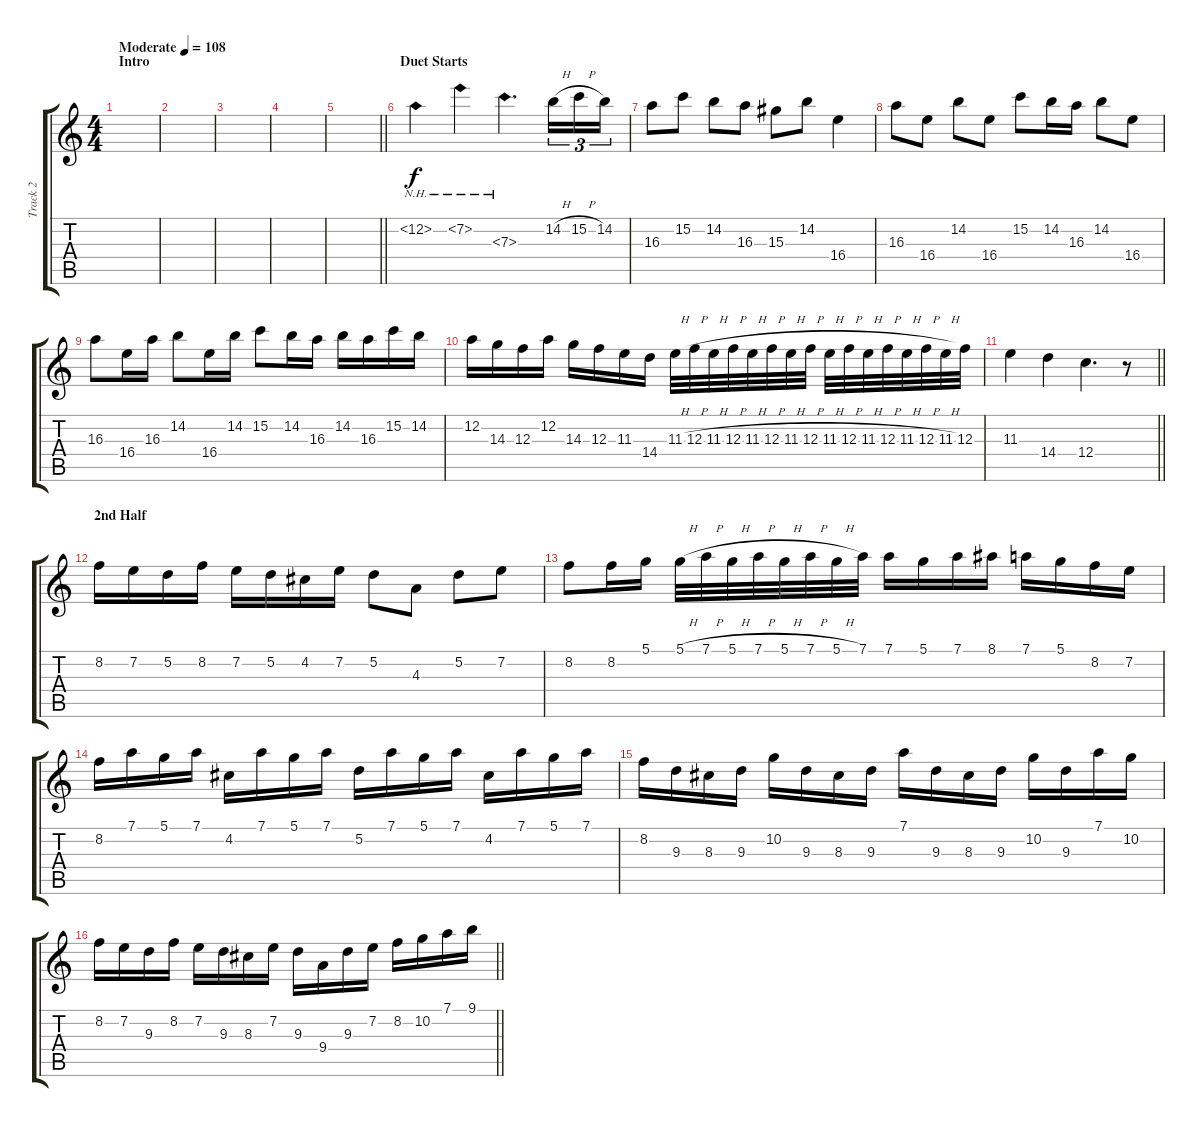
\track ("Track 2" "Track 2") {instrument acousticguitarsteel bank 255}
\staff {score tabs}
\tuning (D4 A3 F3 C3 G2 D2) {hide}
\ts (4 4)
\section ("" "Intro")
\tempo (108 "Moderate")
\clef g2
\ks c
|
|
|
|
\barLineRight lightlight
|
\section ("" "Duet Starts")
12.2{nh}.4 7.2{nh}.4 7.3{nh}.4{d} 14.2{h}.16{tu (3 2)} 15.2{h}.16{tu (3 2)} 14.2.16{tu (3 2)} |
16.3.8 15.2.8 14.2.8 16.3.8 15.3.8 14.2.8 16.4.4 |
16.3.8 16.4.8 14.2.8 16.4.8 15.2.8 14.2.16 16.3.16 14.2.8 16.4.8 |
16.3.8 16.4.16 16.3.16 14.2.8 16.4.16 14.2.16 15.2.8 14.2.16 16.3.16 14.2.16 16.3.16 15.2.16 14.2.16 |
12.2.16 14.3.16 12.3.16 12.2.16 14.3.16 12.3.16 11.3.16 14.4.16 11.3{h}.32 12.3{h}.32 11.3{h}.32 12.3{h}.32 11.3{h}.32 12.3{h}.32 11.3{h}.32 12.3{h}.32 11.3{h}.32 12.3{h}.32 11.3{h}.32 12.3{h}.32 11.3{h}.32 12.3{h}.32 11.3{h}.32 12.3.32 |
\barLineRight lightlight
11.3.4 14.4.4 12.4.4{d} r.8 |
\section ("" "2nd Half")
8.2.16 7.2.16 5.2.16 8.2.16 7.2.16 5.2.16 4.2.16 7.2.16 5.2.8 4.3.8 5.2.8 7.2.8 |
8.2.8 8.2.16 5.1.16 5.1{h}.32 7.1{h}.32 5.1{h}.32 7.1{h}.32 5.1{h}.32 7.1{h}.32 5.1{h}.32 7.1.32 7.1.16 5.1.16 7.1.16 8.1.16 7.1.16 5.1.16 8.2.16 7.2.16 |
8.2.16 7.1.16 5.1.16 7.1.16 4.2.16 7.1.16 5.1.16 7.1.16 5.2.16 7.1.16 5.1.16 7.1.16 4.2.16 7.1.16 5.1.16 7.1.16 |
8.2.16 9.3.16 8.3.16 9.3.16 10.2.16 9.3.16 8.3.16 9.3.16 7.1.16 9.3.16 8.3.16 9.3.16 10.2.16 9.3.16 7.1.16 10.2.16 |
\barLineRight lightlight
8.2.16 7.2.16 9.3.16 8.2.16 7.2.16 9.3.16 8.3.16 7.2.16 9.3.16 9.4.16 9.3.16 7.2.16 8.2.16 10.2.16 7.1.16 9.1.16
